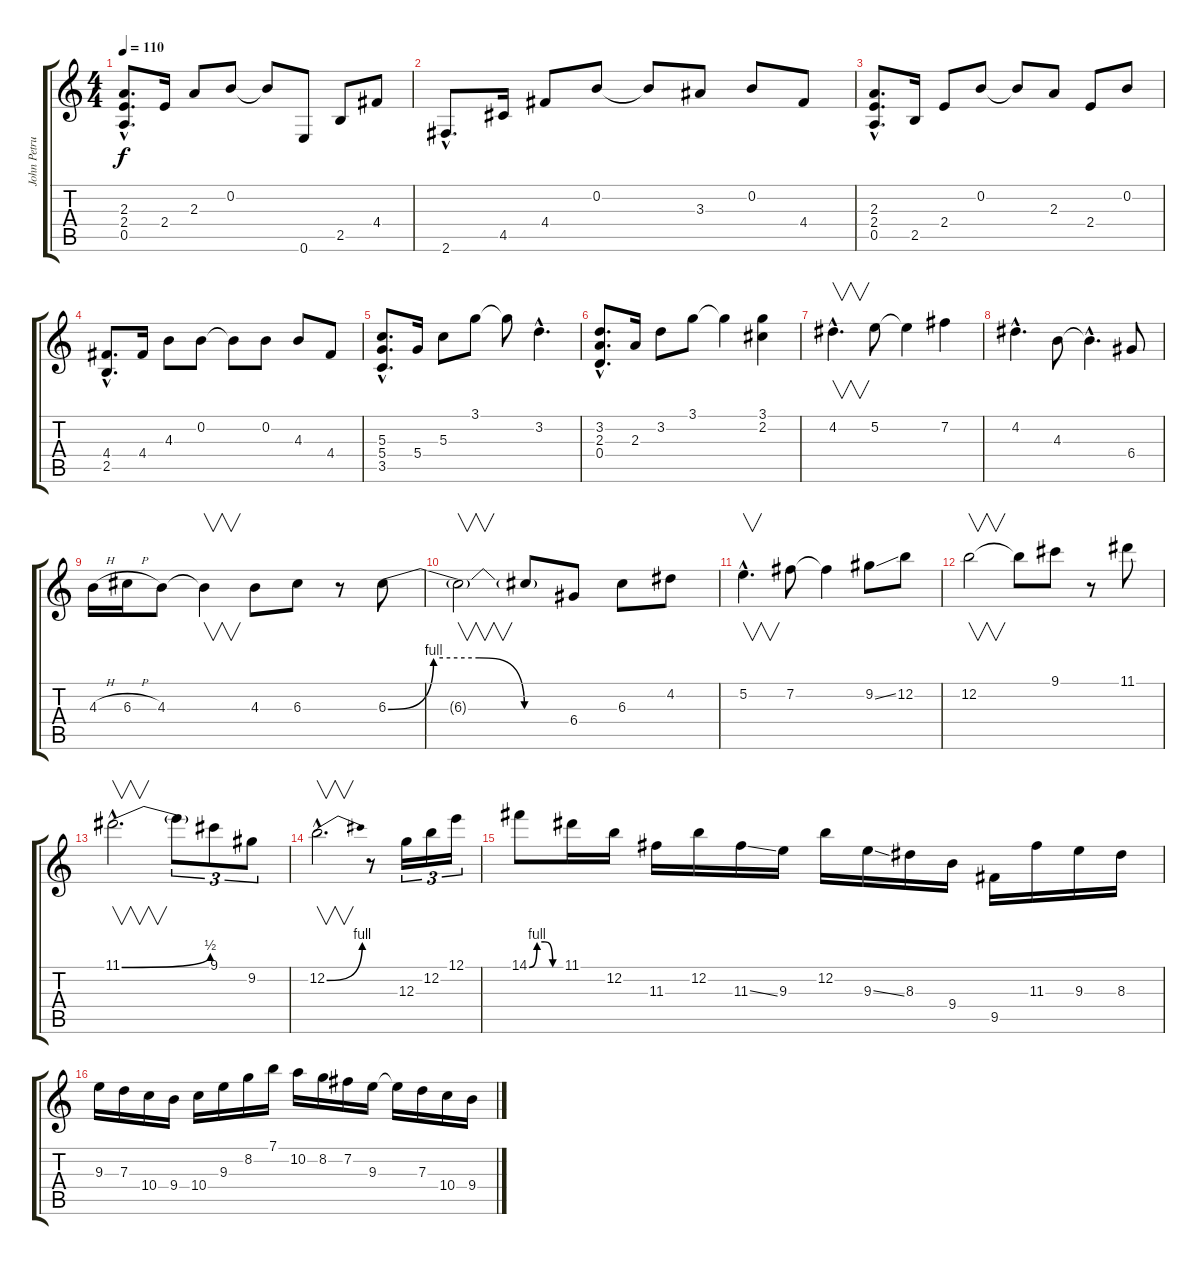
\track ("John Petrucci - Guitar" "John Petru") {instrument distortionguitar}
\staff {score tabs}
\tuning (E4 B3 G3 D3 A2 E2) {hide}
\ts (4 4)
\tempo 110
\clef g2
\ks c
(2.3{hac} 2.4{hac} 0.5{hac}).8{d dy f} 2.4.16 2.3.8 0.2.8 0.2{t}.8 0.6.8 2.5.8 4.4.8 |
2.6{hac}.8{d} 4.5.16 4.4.8 0.2.8 0.2{t}.8 3.3.8 0.2.8 4.4.8 |
(2.3{hac} 2.4{hac} 0.5{hac}).8{d} 2.5.16 2.4.8 0.2.8 0.2{t}.8 2.3.8 2.4.8 0.2.8 |
(4.4{hac} 2.5{hac}).8{d} 4.4.16 4.3.8 0.2.8 0.2{t}.8 0.2.8 4.3.8 4.4.8 |
(5.3{hac} 5.4{hac} 3.5{hac}).8{d} 5.4.16 5.3.8 3.1.8 3.1{t}.8 3.2{hac}.4{d} |
(3.2{hac} 2.3{hac} 0.4{hac}).8{d} 2.3.16 3.2.8 3.1.8 3.1{t}.4 (3.1 2.2).4 |
4.2{hac}.4{v d volume 16} 5.2.8 5.2{t}.4 7.2.4 |
4.2{hac}.4{d} 4.3.8 4.3{hac t}.4{d} 6.4.8 |
4.3{h}.16 6.3{h}.16 4.3.8 4.3{t}.4{v} 4.3.8 6.3.8 r.8 6.3{be (custom 0 0 15 4 30 4 45 0 60 0)}.8 |
6.3{t}.2{v} 6.3{t}.8 6.4.8 6.3.8 4.2.8 |
5.2{hac}.4{v d} 7.2.8 7.2{t}.4 9.2{ss}.8 12.2.8 |
12.2.2{v} 12.2{t}.8 9.1.8 r.8 11.1.8 |
11.1{be (bend 0 0 60 2) hac}.2{v d} 11.1{t}.8{tu (3 2)} 9.1.8{tu (3 2)} 9.2.8{tu (3 2)} |
12.2{be (bend 0 0 60 4) hac}.2{v d} r.8 12.3.16{tu (3 2)} 12.2.16{tu (3 2)} 12.1.16{tu (3 2)} |
14.1{be (custom 0 0 15 4 30 4 45 0 60 0)}.8 11.1.16 12.2.16 11.3.16 12.2.16 11.3{ss}.16 9.3.16 12.2.16 9.3{ss}.16 8.3.16 9.4.16 9.5.16 11.3.16 9.3.16 8.3.16 |
9.3.16 7.3.16 10.4.16 9.4.16 10.4.16 9.3.16 8.2.16 7.1.16 10.2.16 8.2.16 7.2.16 9.3.16 9.3{t}.16 7.3.16 10.4.16 9.4.16
